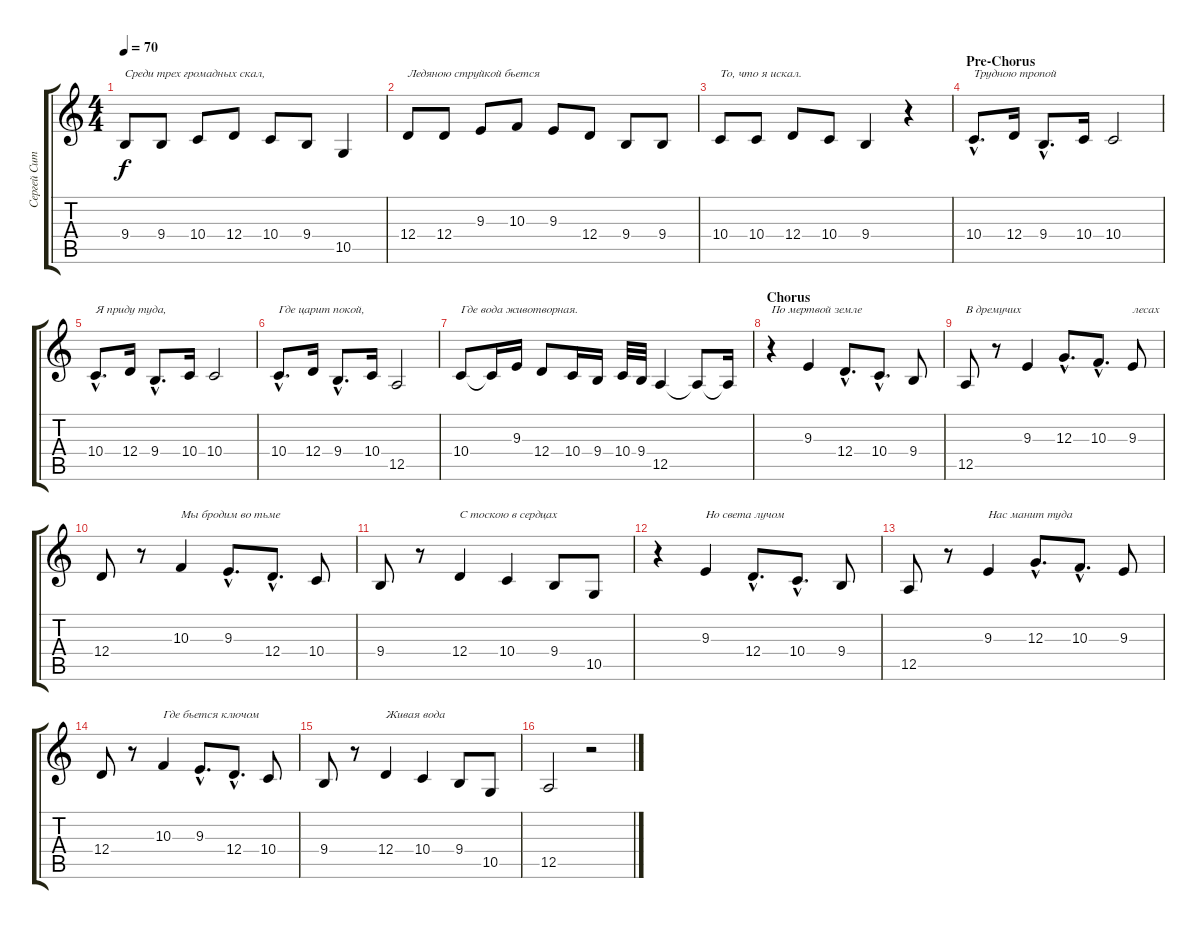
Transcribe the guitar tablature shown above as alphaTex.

\track ("Сергей Ситников" "Сергей Сит") {instrument choiraahs}
\staff {score tabs}
\tuning (E4 B3 G3 D3 A2 E2) {hide}
\ts (4 4)
\tempo 70
\clef g2
\ks c
9.4.8{txt "Среди трех громадных скал," dy f} 9.4.8 10.4.8 12.4.8 10.4.8 9.4.8 10.5.4 |
12.4.8{txt "Ледяною струйкой бьется "} 12.4.8 9.3.8 10.3.8 9.3.8 12.4.8 9.4.8 9.4.8 |
10.4.8{txt "То, что я искал."} 10.4.8 12.4.8 10.4.8 9.4.4 r.4 |
\section ("" "Pre-Chorus")
10.4{hac}.8{d txt "Трудною тропой "} 12.4.16 9.4{hac}.8{d} 10.4.16 10.4.2 |
10.4{hac}.8{d txt "Я приду туда,"} 12.4.16 9.4{hac}.8{d} 10.4.16 10.4.2 |
10.4{hac}.8{d txt "Где царит покой,"} 12.4.16 9.4{hac}.8{d} 10.4.16 12.5.2 |
10.4.8{txt "Где вода животворная."} 10.4{t}.16 9.3.16 12.4.8 10.4.16 9.4.16 10.4.32 9.4.32 12.5.4 12.5{t}.8 12.5{t}.16 |
\section ("" "Chorus")
r.4{txt "По мертвой земле"} 9.3.4 12.4{hac}.8{d} 10.4{hac}.8{d} 9.4.8 |
12.5.8{txt "В дремучих"} r.8 9.3.4 12.3{hac}.8{d} 10.3{hac}.8{d} 9.3.8{txt "лесах"} |
12.4.8 r.8 10.3.4{txt "Мы бродим во тьме"} 9.3{hac}.8{d} 12.4{hac}.8{d} 10.4.8 |
9.4.8 r.8 12.4.4{txt "С тоскою в сердцах"} 10.4.4 9.4.8 10.5.8 |
r.4 9.3.4{txt "Но света лучом"} 12.4{hac}.8{d} 10.4{hac}.8{d} 9.4.8 |
12.5.8 r.8 9.3.4{txt "Нас манит туда"} 12.3{hac}.8{d} 10.3{hac}.8{d} 9.3.8 |
12.4.8 r.8 10.3.4{txt "Где бьется ключом"} 9.3{hac}.8{d} 12.4{hac}.8{d} 10.4.8 |
9.4.8 r.8 12.4.4{txt "Живая вода"} 10.4.4 9.4.8 10.5.8 |
12.5.2 r.2
